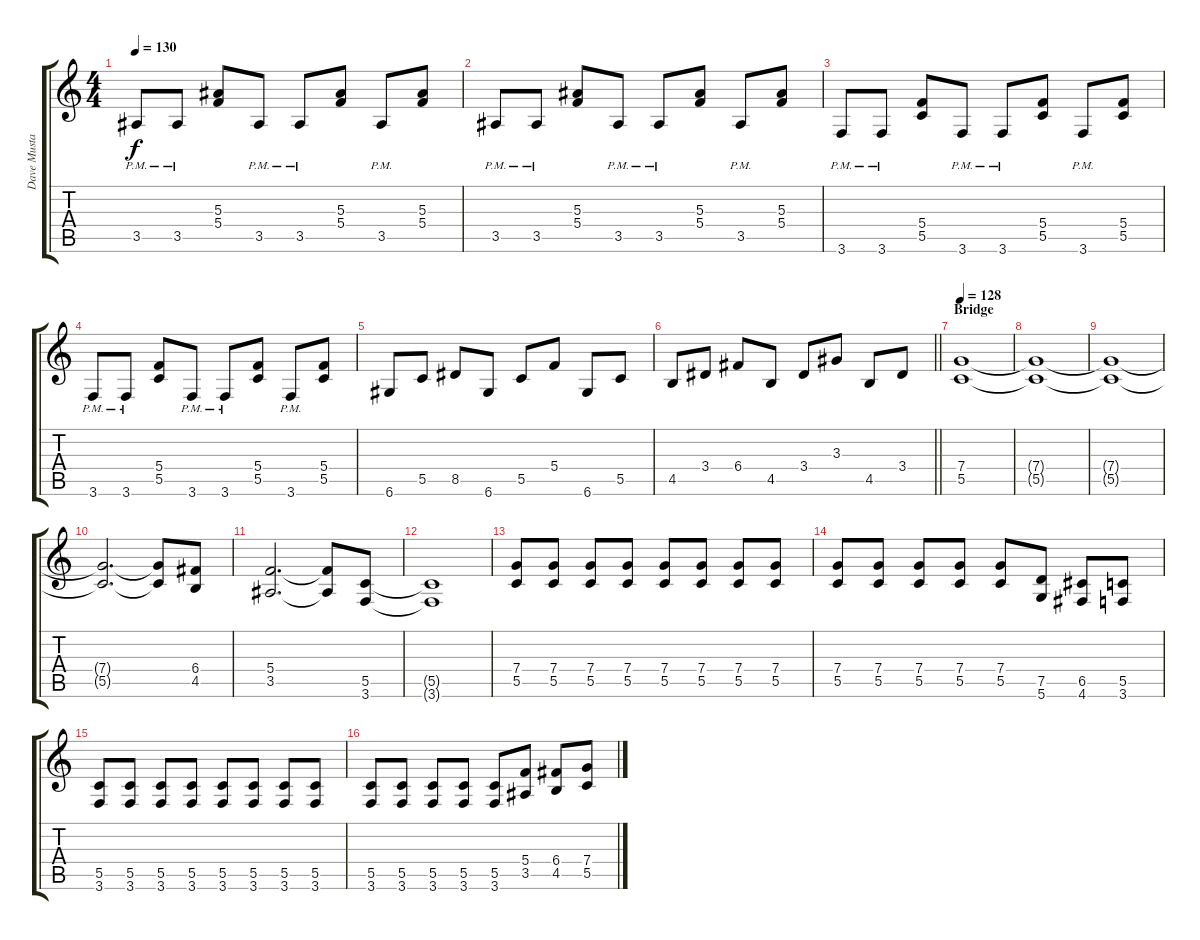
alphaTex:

\track ("Dave Mustaine" "Dave Musta") {instrument distortionguitar}
\staff {score tabs}
\tuning (D4 A3 F3 C3 G2 D2) {hide}
\ts (4 4)
\tempo 130
\clef g2
\ks c
3.5{pm}.8{dy f} 3.5{pm}.8 (5.3 5.4).8 3.5{pm}.8 3.5{pm}.8 (5.3 5.4).8 3.5{pm}.8 (5.3 5.4).8 |
3.5{pm}.8 3.5{pm}.8 (5.3 5.4).8 3.5{pm}.8 3.5{pm}.8 (5.3 5.4).8 3.5{pm}.8 (5.3 5.4).8 |
3.6{pm}.8 3.6{pm}.8 (5.4 5.5).8 3.6{pm}.8 3.6{pm}.8 (5.4 5.5).8 3.6{pm}.8 (5.4 5.5).8 |
3.6{pm}.8 3.6{pm}.8 (5.4 5.5).8 3.6{pm}.8 3.6{pm}.8 (5.4 5.5).8 3.6{pm}.8 (5.4 5.5).8 |
6.6.8 5.5.8 8.5.8 6.6.8 5.5.8 5.4.8 6.6.8 5.5.8 |
\barLineRight lightlight
4.5.8 3.4.8 6.4.8 4.5.8 3.4.8 3.3.8 4.5.8 3.4.8 |
\section ("" "Bridge")
\tempo 128
(7.4 5.5).1 |
(7.4{t} 5.5{t}).1 |
(7.4{t} 5.5{t}).1 |
(7.4{t} 5.5{t}).2{d} (7.4{t} 5.5{t}).8 (6.4 4.5).8 |
(5.4 3.5).2{d} (5.4{t} 3.5{t}).8 (5.5 3.6).8 |
(5.5{t} 3.6{t}).1 |
(7.4 5.5).8 (7.4 5.5).8 (7.4 5.5).8 (7.4 5.5).8 (7.4 5.5).8 (7.4 5.5).8 (7.4 5.5).8 (7.4 5.5).8 |
(7.4 5.5).8 (7.4 5.5).8 (7.4 5.5).8 (7.4 5.5).8 (7.4 5.5).8 (7.5 5.6).8 (6.5 4.6).8 (5.5 3.6).8 |
(5.5 3.6).8 (5.5 3.6).8 (5.5 3.6).8 (5.5 3.6).8 (5.5 3.6).8 (5.5 3.6).8 (5.5 3.6).8 (5.5 3.6).8 |
(5.5 3.6).8 (5.5 3.6).8 (5.5 3.6).8 (5.5 3.6).8 (5.5 3.6).8 (5.4 3.5).8 (6.4 4.5).8 (7.4 5.5).8
